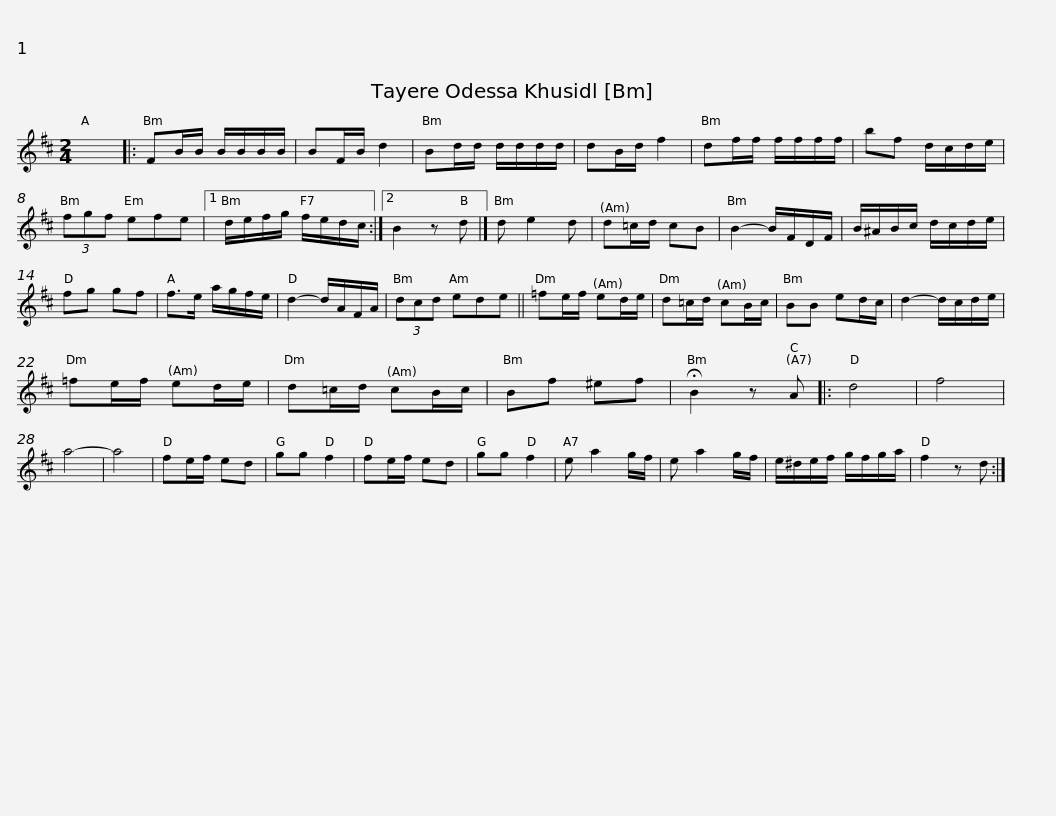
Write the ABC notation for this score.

X:1
L:1/8
M:2/4
I:linebreak $
K:Bmin
V:1 treble
V:1
 x4 |: FB/B/ B/B/B/B/ | BF/B/ d2 | Bd/d/ d/d/d/d/ | dB/d/ f2 | %5
 df/f/ f/f/f/f/ | bf d/c/d/e/ | (3fgf efe |1$ d/e/f/g/ f/e/d/c/ :|2 B2 z d |] %10
 d e2 d | d=c/d/ cB | B2- B/F/D/F/ | B/^A/B/c/ d/c/d/e/ | fg gf | %15
 f>e a/g/f/e/ |$ d2- d/A/F/A/ | (3dcd ede || =fe/f/ ed/e/ | d=c/d/ cB/c/ | %20
 BB ed/c/ | d2- d/c/d/e/ | =fe/f/ ed/e/ | d=c/d/ cB/c/ |$ Bf ^ef | %25
 !fermata!B2 z A |: d4 | f4 | a4- | a4 | %30
 fe/f/ ed | gg f2 | fe/f/ ed | gg f2 | e a2 g/f/ | %35
 e a2 g/f/ |$ e/^d/e/f/ g/f/g/a/ | f2 z d :| %38
